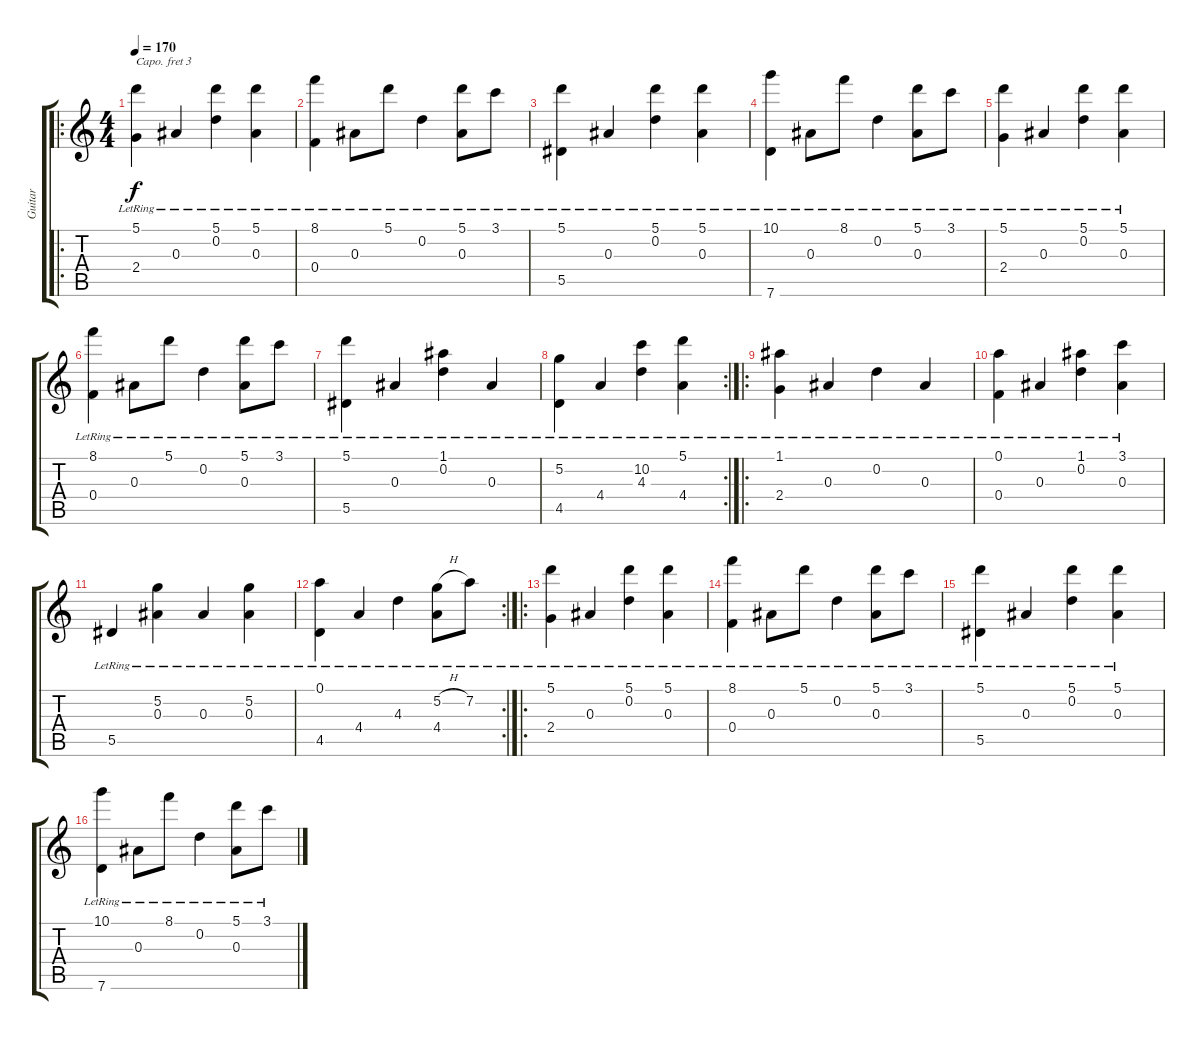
\track ("Guitar" "Guitar") {instrument acousticguitarnylon}
\staff {score tabs}
\capo 3
\tuning (Gb4 B3 G3 D3 G2 E2) {hide}
\ro
\ts (4 4)
\tempo 170
\clef g2
\ks c
(5.1{lr} 2.4{lr}).4{dy f} 0.3{lr}.4 (5.1{lr} 0.2{lr}).4 (5.1{lr} 0.3{lr}).4 |
(8.1{lr} 0.4{lr}).4 0.3{lr}.8 5.1{lr}.8 0.2{lr}.4 (5.1{lr} 0.3{lr}).8 3.1{lr}.8 |
(5.1{lr} 5.5{lr}).4 0.3{lr}.4 (5.1{lr} 0.2{lr}).4 (5.1{lr} 0.3{lr}).4 |
(10.1{lr} 7.6{lr}).4 0.3{lr}.8 8.1{lr}.8 0.2{lr}.4 (5.1{lr} 0.3{lr}).8 3.1{lr}.8 |
(5.1{lr} 2.4{lr}).4 0.3{lr}.4 (5.1{lr} 0.2{lr}).4 (5.1{lr} 0.3{lr}).4 |
(8.1{lr} 0.4{lr}).4 0.3{lr}.8 5.1{lr}.8 0.2{lr}.4 (5.1{lr} 0.3{lr}).8 3.1{lr}.8 |
(5.1{lr} 5.5{lr}).4 0.3{lr}.4 (1.1{lr} 0.2{lr}).4 0.3{lr}.4 |
\rc 2
(5.2{lr} 4.5{lr}).4 4.4{lr}.4 (10.2 4.3{lr}).4 (5.1{lr} 4.4{lr}).4 |
\ro
(1.1{lr} 2.4{lr}).4 0.3{lr}.4 0.2{lr}.4 0.3{lr}.4 |
(0.1{lr} 0.4{lr}).4 0.3{lr}.4 (1.1{lr} 0.2{lr}).4 (3.1{lr} 0.3{lr}).4 |
5.5{lr}.4 (5.2{lr} 0.3{lr}).4 0.3{lr}.4 (5.2{lr} 0.3{lr}).4 |
\rc 2
(0.1{lr} 4.5{lr}).4 4.4{lr}.4 4.3{lr}.4 (5.2{h lr} 4.4{lr}).8 7.2{lr}.8 |
\ro
(5.1{lr} 2.4{lr}).4 0.3{lr}.4 (5.1{lr} 0.2{lr}).4 (5.1{lr} 0.3{lr}).4 |
(8.1{lr} 0.4{lr}).4 0.3{lr}.8 5.1{lr}.8 0.2{lr}.4 (5.1{lr} 0.3{lr}).8 3.1{lr}.8 |
(5.1{lr} 5.5{lr}).4 0.3{lr}.4 (5.1{lr} 0.2{lr}).4 (5.1{lr} 0.3{lr}).4 |
(10.1{lr} 7.6{lr}).4 0.3{lr}.8 8.1{lr}.8 0.2{lr}.4 (5.1{lr} 0.3{lr}).8 3.1{lr}.8
